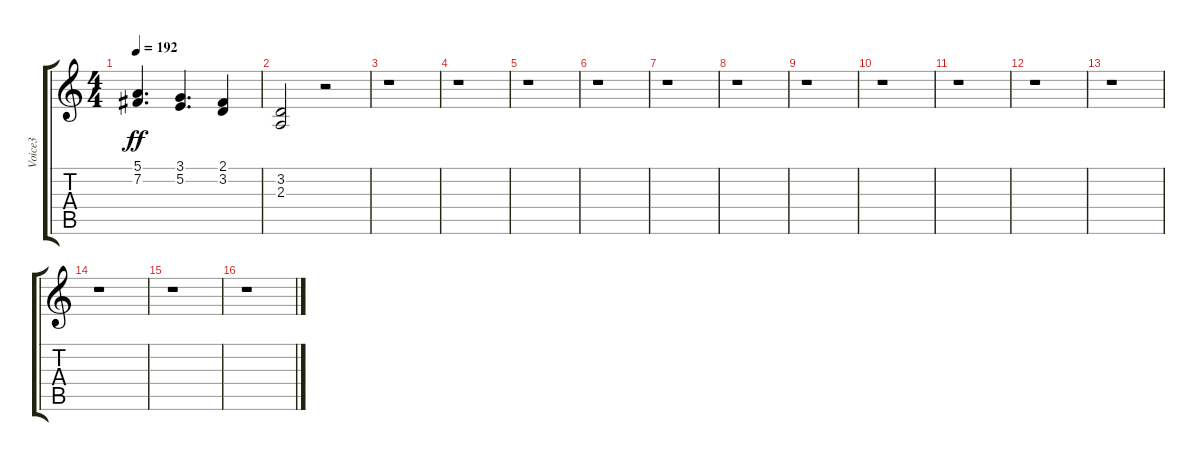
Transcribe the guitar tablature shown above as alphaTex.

\track ("Voice3" "Voice3") {instrument choiraahs}
\staff {score tabs}
\tuning (E4 B3 G3 D3 A2 E2) {hide}
\ts (4 4)
\tempo 192
\clef g2
\ks c
(5.1 7.2).4{d dy ff} (3.1 5.2).4{d} (2.1 3.2).4 |
(3.2 2.3).2 r.2 |
r.1 |
r.1 |
r.1 |
r.1 |
r.1 |
r.1 |
r.1 |
r.1 |
r.1 |
r.1 |
r.1 |
r.1 |
r.1 |
r.1
